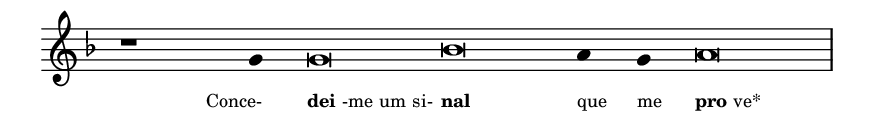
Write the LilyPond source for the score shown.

\version "2.20.0"
#(set! paper-alist (cons '("linha" . (cons (* 148 mm) (* 21 mm))) paper-alist))

\paper {
  #(set-paper-size "linha")
  ragged-right = ##f
}

\language "portugues"

%†

estrofea = {
  \chords{
    \cadenzaOn
%harmonia
%  r1 r4 do\breve sol:m~ sol4:m sol:m re\breve:m
%/harmonia
  }
  \fixed do' {
    \key fa \major
    \cadenzaOn
%recitação
    r1 sol4 sol\breve sib la4 sol la\breve \bar "|"
%/recitação
  }
  \addlyrics {
    \teeny
    \tweak self-alignment-X #1  \markup{Conce-}
    \tweak self-alignment-X #-1 \markup{\bold{dei}-me um si-}
    \tweak self-alignment-X #-1 \markup{\bold{nal}}
    \tweak self-alignment-X #-1  \markup{que}
    \tweak self-alignment-X #-1  \markup{me}
    \tweak self-alignment-X #-1 \markup{\bold{pro}ve*}
  }
}

\book {
  \paper {
      indent = 0\mm
  }
    \header {
      %piece = "A"
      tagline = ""
    }
  \score {
    \new Staff <<
      \new Voice = "melody" \estrofea
    >>
    \layout {
      %indent = 0\cm
      \context {
        \Staff
        \remove "Time_signature_engraver"
        \hide Stem
      }
    }
  }
}
